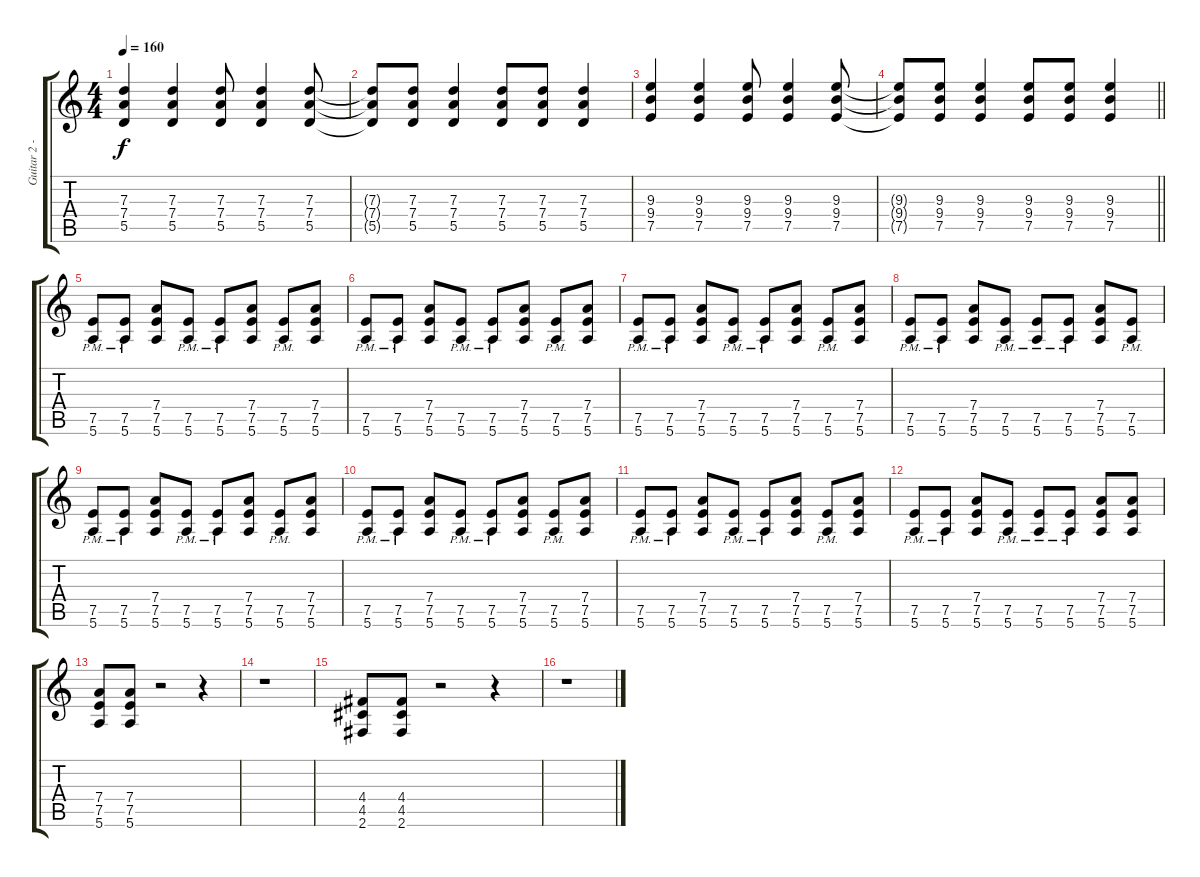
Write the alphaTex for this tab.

\track ("Guitar 2 - Raka" "Guitar 2 -") {instrument overdrivenguitar}
\staff {score tabs}
\tuning (E4 B3 G3 D3 A2 E2) {hide}
\ts (4 4)
\tempo 160
\clef g2
\ks c
(7.3 7.4 5.5).4{dy f} (7.3 7.4 5.5).4 (7.3 7.4 5.5).8 (7.3 7.4 5.5).4 (7.3 7.4 5.5).8 |
(7.3{t} 7.4{t} 5.5{t}).8 (7.3 7.4 5.5).8 (7.3 7.4 5.5).4 (7.3 7.4 5.5).8 (7.3 7.4 5.5).8 (7.3 7.4 5.5).4 |
(9.3 9.4 7.5).4 (9.3 9.4 7.5).4 (9.3 9.4 7.5).8 (9.3 9.4 7.5).4 (9.3 9.4 7.5).8 |
\barLineRight lightlight
(9.3{t} 9.4{t} 7.5{t}).8 (9.3 9.4 7.5).8 (9.3 9.4 7.5).4 (9.3 9.4 7.5).8 (9.3 9.4 7.5).8 (9.3 9.4 7.5).4 |
(7.5{pm} 5.6{pm}).8 (7.5{pm} 5.6{pm}).8 (7.4 7.5 5.6).8 (7.5{pm} 5.6{pm}).8 (7.5{pm} 5.6{pm}).8 (7.4 7.5 5.6).8 (7.5{pm} 5.6{pm}).8 (7.4 7.5 5.6).8 |
(7.5{pm} 5.6{pm}).8 (7.5{pm} 5.6{pm}).8 (7.4 7.5 5.6).8 (7.5{pm} 5.6{pm}).8 (7.5{pm} 5.6{pm}).8 (7.4 7.5 5.6).8 (7.5{pm} 5.6{pm}).8 (7.4 7.5 5.6).8 |
(7.5{pm} 5.6{pm}).8 (7.5{pm} 5.6{pm}).8 (7.4 7.5 5.6).8 (7.5{pm} 5.6{pm}).8 (7.5{pm} 5.6{pm}).8 (7.4 7.5 5.6).8 (7.5{pm} 5.6{pm}).8 (7.4 7.5 5.6).8 |
(7.5{pm} 5.6{pm}).8 (7.5{pm} 5.6{pm}).8 (7.4 7.5 5.6).8 (7.5{pm} 5.6{pm}).8 (7.5{pm} 5.6{pm}).8 (7.5{pm} 5.6{pm}).8 (7.4 7.5 5.6).8 (7.5{pm} 5.6).8 |
(7.5{pm} 5.6{pm}).8 (7.5{pm} 5.6{pm}).8 (7.4 7.5 5.6).8 (7.5{pm} 5.6{pm}).8 (7.5{pm} 5.6{pm}).8 (7.4 7.5 5.6).8 (7.5{pm} 5.6{pm}).8 (7.4 7.5 5.6).8 |
(7.5{pm} 5.6{pm}).8 (7.5{pm} 5.6{pm}).8 (7.4 7.5 5.6).8 (7.5{pm} 5.6{pm}).8 (7.5{pm} 5.6{pm}).8 (7.4 7.5 5.6).8 (7.5{pm} 5.6{pm}).8 (7.4 7.5 5.6).8 |
(7.5{pm} 5.6{pm}).8 (7.5{pm} 5.6{pm}).8 (7.4 7.5 5.6).8 (7.5{pm} 5.6{pm}).8 (7.5{pm} 5.6{pm}).8 (7.4 7.5 5.6).8 (7.5{pm} 5.6{pm}).8 (7.4 7.5 5.6).8 |
(7.5{pm} 5.6{pm}).8 (7.5{pm} 5.6{pm}).8 (7.4 7.5 5.6).8 (7.5{pm} 5.6{pm}).8 (7.5{pm} 5.6{pm}).8 (7.5{pm} 5.6{pm}).8 (7.4 7.5 5.6).8 (7.4 7.5 5.6).8 |
(7.4 7.5 5.6).8 (7.4 7.5 5.6).8 r.2 r.4 |
r.1 |
(4.4 4.5 2.6).8 (4.4 4.5 2.6).8 r.2 r.4 |
r.1
